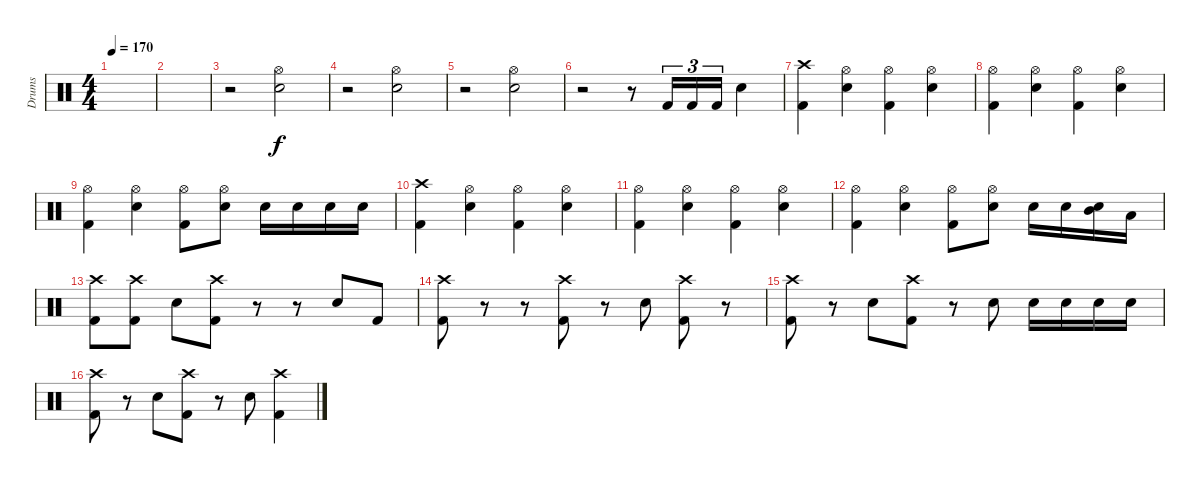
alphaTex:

\track ("Drums" "Drums") {instrument percussion}
\staff {score}
\articulation defaults
\ts (4 4)
\tempo 170
\clef neutral
\ks c
|
|
r.2 ("Hi-Hat (open)" "Snare (hit) 2").2 |
r.2 ("Hi-Hat (open)" "Snare (hit) 2").2 |
r.2 ("Hi-Hat (open)" "Snare (hit) 2").2 |
r.2 r.8 "Kick (hit) 2".16{tu (3 2) dy f} "Kick (hit) 2".16{tu (3 2)} "Kick (hit) 2".16{tu (3 2)} "Snare (hit) 2".4 |
("Crash high (hit)" "Kick (hit) 2").4 ("Hi-Hat (open)" "Snare (hit) 2").4 ("Hi-Hat (open)" "Kick (hit) 2").4 ("Hi-Hat (open)" "Snare (hit) 2").4 |
("Hi-Hat (open)" "Kick (hit) 2").4 ("Hi-Hat (open)" "Snare (hit) 2").4 ("Hi-Hat (open)" "Kick (hit) 2").4 ("Hi-Hat (open)" "Snare (hit) 2").4 |
("Hi-Hat (open)" "Kick (hit) 2").4 ("Hi-Hat (open)" "Snare (hit) 2").4 ("Hi-Hat (open)" "Kick (hit) 2").8 ("Hi-Hat (open)" "Snare (hit) 2").8 "Snare (hit) 2".16 "Snare (hit) 2".16 "Snare (hit) 2".16 "Snare (hit) 2".16 |
("Crash high (hit)" "Kick (hit) 2").4 ("Hi-Hat (open)" "Snare (hit) 2").4 ("Hi-Hat (open)" "Kick (hit) 2").4 ("Hi-Hat (open)" "Snare (hit) 2").4 |
("Hi-Hat (open)" "Kick (hit) 2").4 ("Hi-Hat (open)" "Snare (hit) 2").4 ("Hi-Hat (open)" "Kick (hit) 2").4 ("Hi-Hat (open)" "Snare (hit) 2").4 |
("Hi-Hat (open)" "Kick (hit) 2").4 ("Hi-Hat (open)" "Snare (hit) 2").4 ("Hi-Hat (open)" "Kick (hit) 2").8 ("Hi-Hat (open)" "Snare (hit) 2").8 "Snare (hit) 2".16 "Snare (hit) 2".16 ("Snare (hit) 2" "Mid Tom (hit)").16 "Low Tom (hit)".16 |
("Crash high (hit)" "Kick (hit) 2").8 ("Crash high (hit)" "Kick (hit) 2").8 "Snare (hit) 2".8 ("Crash high (hit)" "Kick (hit) 2").8 r.8 r.8 "Snare (hit) 2".8 "Kick (hit) 2".8 |
("Crash high (hit)" "Kick (hit) 2").8 r.8 r.8 ("Crash high (hit)" "Kick (hit) 2").8 r.8 "Snare (hit) 2".8 ("Crash high (hit)" "Kick (hit) 2").8 r.8 |
("Crash high (hit)" "Kick (hit) 2").8 r.8 "Snare (hit) 2".8 ("Crash high (hit)" "Kick (hit) 2").8 r.8 "Snare (hit) 2".8 "Snare (hit) 2".16 "Snare (hit) 2".16 "Snare (hit) 2".16 "Snare (hit) 2".16 |
("Crash high (hit)" "Kick (hit) 2").8 r.8 "Snare (hit) 2".8 ("Crash high (hit)" "Kick (hit) 2").8 r.8 "Snare (hit) 2".8 ("Crash high (hit)" "Kick (hit) 2").4
